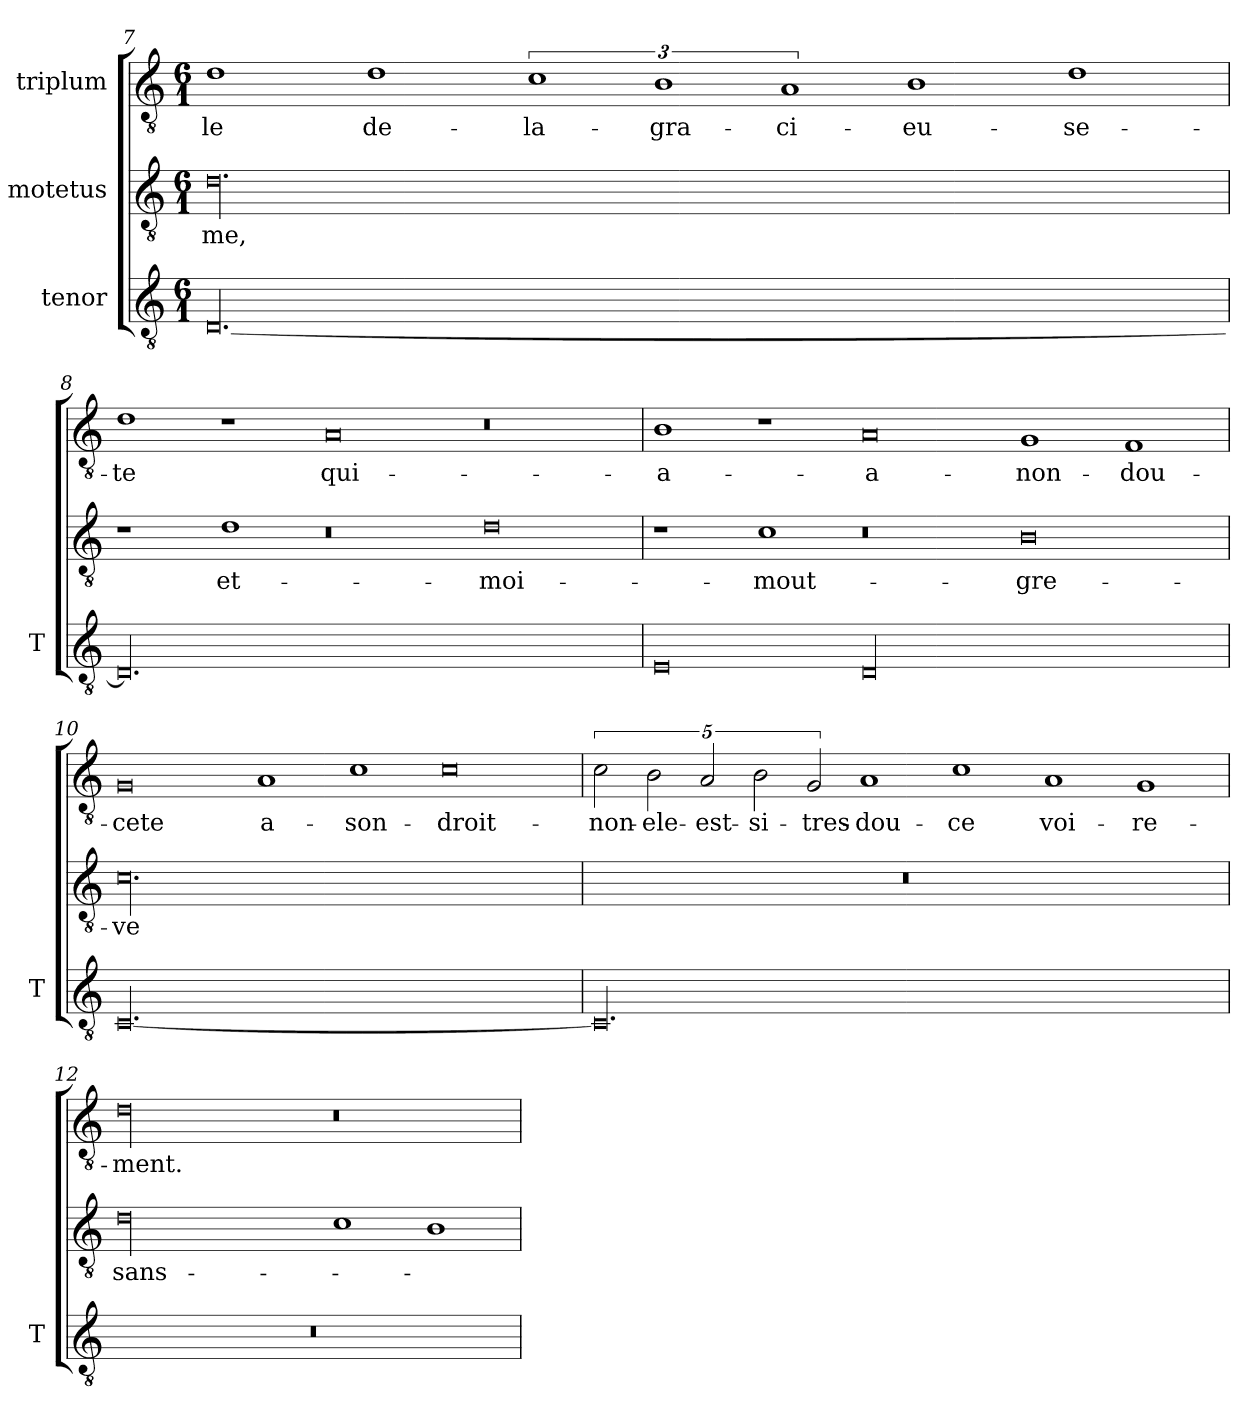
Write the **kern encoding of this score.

**kern	**kern	**text	**kern	**text
*part3	*part2	*part2	*part1	*part1
*staff3	*staff2	*staff2	*staff1	*staff1
*I"tenor	*I"motetus	*	*I"triplum	*
*I'T	*	*	*	*
*clefGv2	*clefGv2	*	*clefGv2	*
*k[]	*k[]	*	*k[]	*
*C:	*C:	*	*C:	*
*M6/1	*M6/1	*	*M6/1	*
=7	=7	=7	=7	=7
[00.D/	00.d\	-me,	1d\	-le
.	.	.	1d\	de-
.	.	.	3%2c\	la-
.	.	.	3%2B\	gra-
.	.	.	3%2A/	-ci-
.	.	.	1B\	-eu-
.	.	.	1d\	-se-
=8	=8	=8	=8	=8
00.D/]	1r	.	1d\	-te
.	1d\	et-	1r	.
.	0r	.	0A/	qui-
.	0d\	moi-	0r	.
!!LO:PB:g=z
=9	=9	=9	=9	=9
0E/	1r	.	1B\	a-
.	1c\	mout-	1r	.
00D/	0r	.	0A/	a-
.	0B\	gre-	1G/	non-
.	.	.	1F/	dou-
=10	=10	=10	=10	=10
[00.C/	00.c\	-ve	0G/	-cete
.	.	.	1A/	a-
.	.	.	1c\	son-
.	.	.	0c\	droit-
=11	=11	=11	=11	=11
00.C/]	00.r	.	5%2c\	non-
.	.	.	5%2B\	ele-
.	.	.	5%2A/	est-
.	.	.	5%2B\	si-
.	.	.	5%2G/	tres-
.	.	.	1A/	dou-
.	.	.	1c\	-ce
.	.	.	1A/	voi-
.	.	.	1G/	-re-
=12	=12	=12	=12	=12
00.r	00d\	sans-	00d\	-ment.
.	1c\	.	0r	.
.	1B\	.	.	.
=	=	=	=	=
*-	*-	*-	*-	*-
